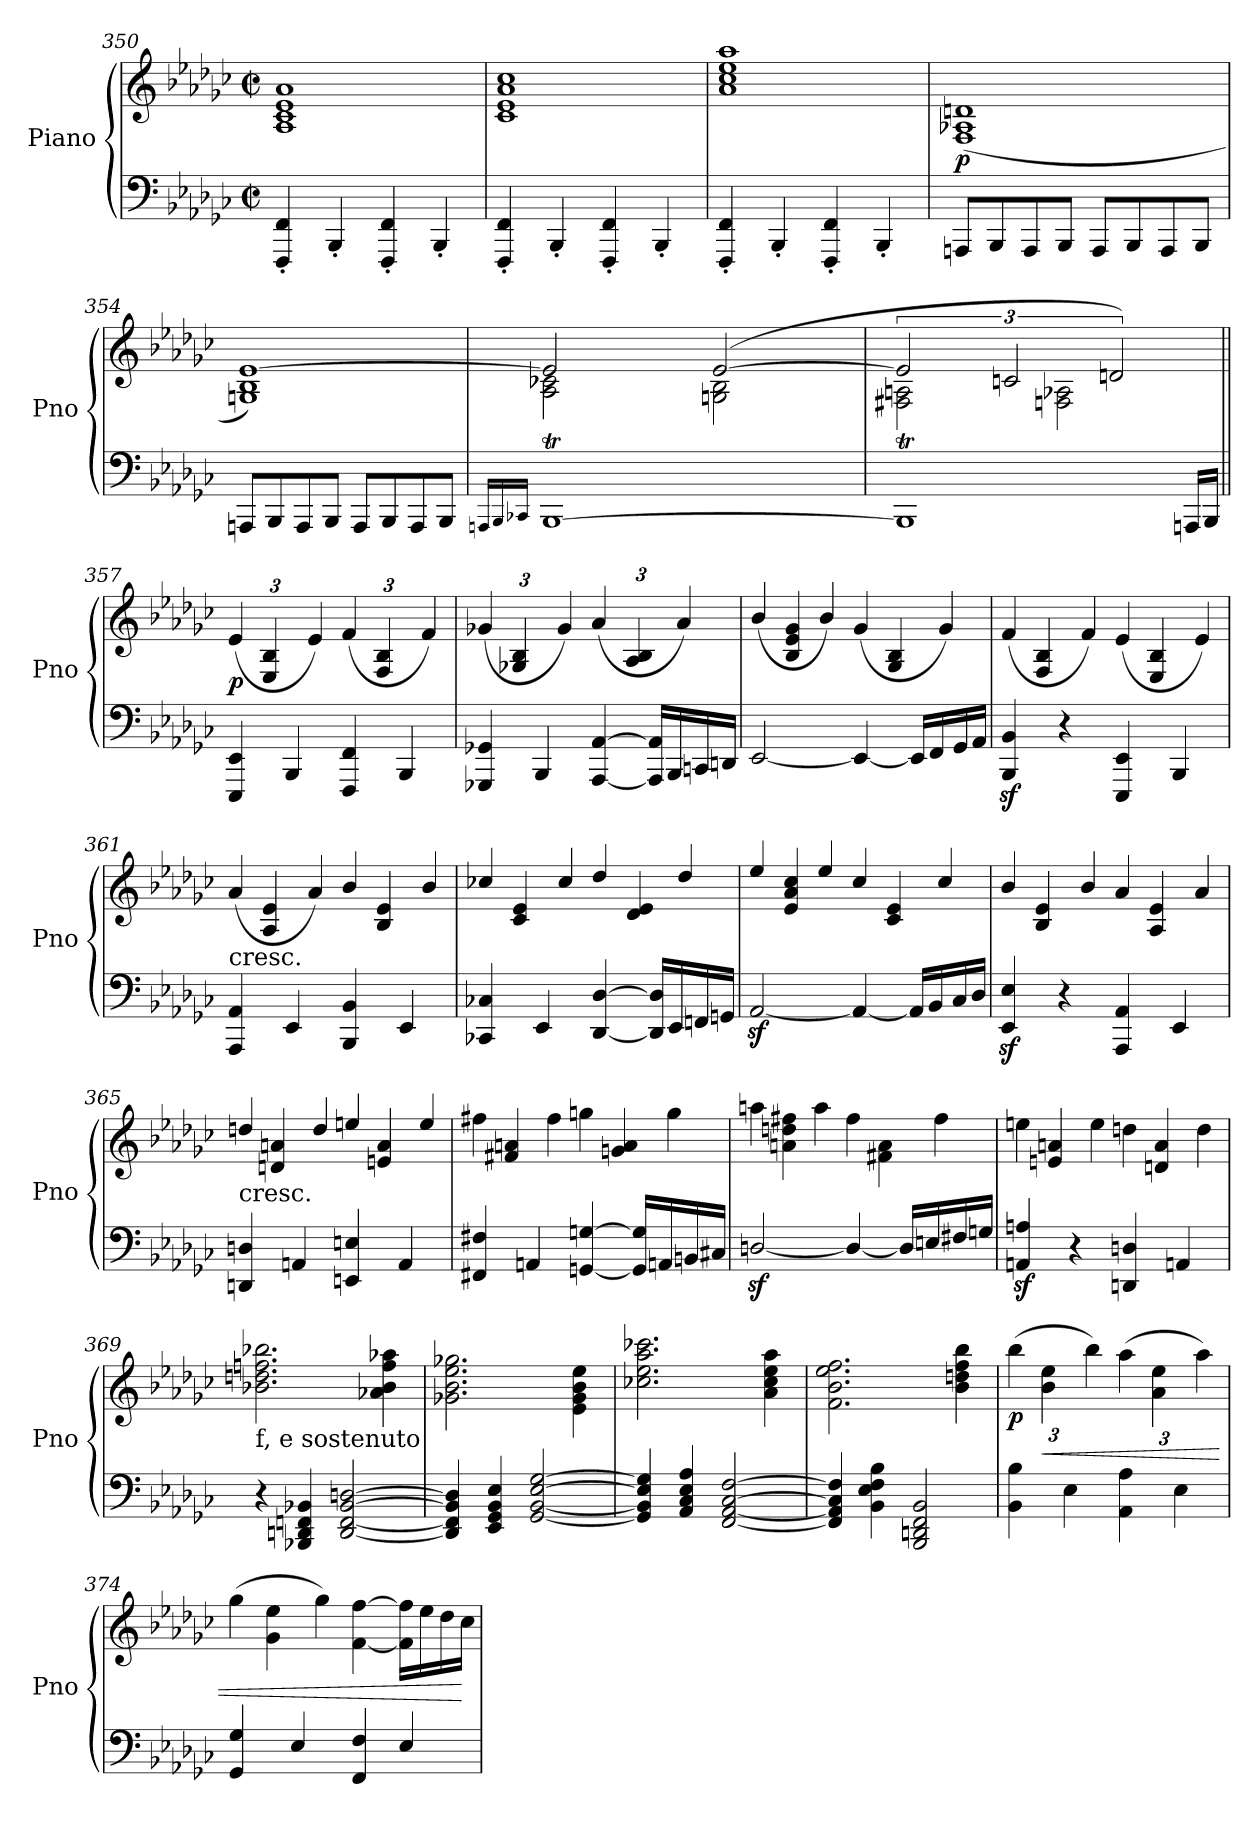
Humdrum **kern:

**kern	**kern	**dynam
*part1	*part1	*part1
*staff2	*staff1	*staff1/2
*I"Piano	*	*
*I'Pno	*	*
*clefF4	*clefG2	*
*k[b-e-a-d-g-c-]	*k[b-e-a-d-g-c-]	*
*G-:	*G-:	*
*M2/2	*M2/2	*
*met(c|)	*met(c|)	*
=350	=350	=350
4FFF/' 4FF/'	1A- 1c- 1e- 1a-	.
4BBB-'/	.	.
4FFF/' 4FF/'	.	.
4BBB-'/	.	.
=351	=351	=351
4FFF/' 4FF/'	1c- 1e- 1a- 1cc-	.
4BBB-'/	.	.
4FFF/' 4FF/'	.	.
4BBB-'/	.	.
=352	=352	=352
4FFF/' 4FF/'	1a- 1cc- 1ee- 1aa-	.
4BBB-'/	.	.
4FFF/' 4FF/'	.	.
4BBB-'/	.	.
!!LO:PB:g=z
=353	=353	=353
!	!	!LO:DY:b
8AAAn/L	(1F 1A-X 1dn	p
8BBB-/	.	.
8AAA/	.	.
8BBB-/J	.	.
8AAA/L	.	.
8BBB-/	.	.
8AAA/	.	.
8BBB-/J	.	.
!!LO:PB:g=z
=354	=354	=354
8AAAn/L	1Gn 1B- [1e-)	.
8BBB-/	.	.
8AAA/	.	.
8BBB-/J	.	.
8AAA/L	.	.
8BBB-/	.	.
8AAA/	.	.
8BBB-/J	.	.
=355	=355	=355
16qAAAn/LL	.	.
16qBBB-/	.	.
16qCC-X/JJ	.	.
*^	*^	*
[1BBB-t	16AAAyy	2e-/]	2A-\ 2c-X\	.
.	16BBB-yy	.	.	.
.	16CC-yy	.	.	.
.	16BBB-yy	.	.	.
.	16CC-yy	.	.	.
.	16BBB-yy	.	.	.
.	16CC-yy	.	.	.
.	16BBB-yy	.	.	.
.	16CC-yy	([2e-/	2Gn\ 2B-\	.
.	16BBB-yy	.	.	.
.	16CC-yy	.	.	.
.	16BBB-yy	.	.	.
.	16CC-yy	.	.	.
.	16BBB-yy	.	.	.
.	16CC-yy	.	.	.
.	16BBB-yy	.	.	.
=356	=356	=356	=356	=356
1BBB-t]	16CC-yy	3e-/]	2F#X\ 2An\	.
.	16BBB-yy	.	.	.
.	16CC-yy	.	.	.
.	16BBB-yy	.	.	.
.	16CC-yy	.	.	.
.	16BBB-yy	.	.	.
.	.	3cn/	.	.
.	16CC-yy	.	.	.
.	16BBB-yy	.	.	.
.	16CC-yy	.	2Fn\ 2A-X\	.
.	16BBB-yy	.	.	.
.	16CC-yy	.	.	.
.	.	3dn/)	.	.
.	16BBB-yy	.	.	.
.	16CC-yy	.	.	.
.	16BBB-yy	.	.	.
.	16AAAn/LL	.	.	.
.	16BBB-/JJ	.	.	.
*v	*v	*	*	*
*	*v	*v	*
!!LO:PB:g=z
=357||	=357||	=357||
*	*Xbrackettup	*
*^	*	*
!	!	!	!LO:DY:b
*v	*v	*	*
4EEE-/ 4EE-/	(6e-/	p
.	6E-/ 6B-/	.
4BBB-/	.	.
.	6e-/)	.
4FFF/ 4FF/	(6f/	.
.	6F/ 6B-/	.
4BBB-/	.	.
.	6f/)	.
=358	=358	=358
4GGG-X/ 4GG-X/	(6g-X/	.
.	6G-X/ 6B-/	.
4BBB-/	.	.
.	6g-/)	.
[4AAA-/ [4AA-/	(6a-/	.
.	6A-/ 6B-/	.
16AAA-/] 16AA-/]LL	.	.
16BBB-/	.	.
.	6a-/)	.
16CCn/	.	.
16DDn/JJ	.	.
!!LO:PB:g=z
=359	=359	=359
*	*Xtuplet	*
[2EE-/	(6b-/	.
.	6B-/ 6e-/ 6g-/	.
.	6b-/)	.
4EE-/_	(6g-/	.
.	6G-/ 6B-/	.
16EE-/LL]	.	.
16FF/	.	.
.	6g-/)	.
16GG-/	.	.
16AA-/JJ	.	.
=360	=360	=360
4BBB-/z< 4BB-/z<	(6f/	.
.	6F/ 6B-/	.
4r	.	.
.	6f/)	.
4EEE-/ 4EE-/	(6e-/	.
.	6E-/ 6B-/	.
4BBB-/	.	.
.	6e-/)	.
=361	=361	=361
!LO:TX:a:t=cresc.	!	!
4AAA-/ 4AA-/	(6a-/	.
.	6A-/ 6e-/	.
4EE-/	.	.
.	6a-/)	.
4BBB-/ 4BB-/	6b-/	.
.	6B-/ 6e-/	.
4EE-/	.	.
.	6b-/	.
=362	=362	=362
4CC-X/ 4C-X/	6cc-X/	.
.	6c-/ 6e-/	.
4EE-/	.	.
.	6cc-/	.
[4DD-/ [4D-/	6dd-/	.
.	6d-/ 6e-/	.
16DD-/] 16D-/]LL	.	.
16EE-/	.	.
.	6dd-/	.
16FFn/	.	.
16GGn/JJ	.	.
!!LO:PB:g=z
=363	=363	=363
[2AA-z</	6ee-/	.
.	6e-/ 6a-/ 6cc-/	.
.	6ee-/	.
4AA-/_	6cc-/	.
.	6c-/ 6e-/	.
16AA-/LL]	.	.
16BB-/	.	.
.	6cc-/	.
16C-/	.	.
16D-/JJ	.	.
=364	=364	=364
4EE-/z< 4E-/z<	6b-/	.
.	6B-/ 6e-/	.
4r	.	.
.	6b-/	.
4AAA-/ 4AA-/	6a-/	.
.	6A-/ 6e-/	.
4EE-/	.	.
.	6a-/	.
=365	=365	=365
!	!LO:TX:b:t=cresc.	!
4DDn/ 4Dn/	6ddn/	.
.	6dn/ 6an/	.
4AAn/	.	.
.	6dd/	.
4EEn/ 4En/	6een/	.
.	6en/ 6a/	.
4AA/	.	.
.	6ee/	.
=366	=366	=366
4FF#X/ 4F#X/	6ff#X\	.
.	6f#X/ 6an/	.
4AAn/	.	.
.	6ff#\	.
[4GGn/ [4Gn/	6ggn\	.
.	6gn/ 6a/	.
16GG/] 16G/]LL	.	.
16AAn/	.	.
.	6gg\	.
16BBn/	.	.
16C#X/JJ	.	.
!!LO:PB:g=z
=367	=367	=367
[2Dnz</	6aan\	.
.	6an\ 6ddn\ 6ff#X\	.
.	6aa\	.
4D/_	6ff#\	.
.	6f#X\ 6a\	.
16D/LL]	.	.
16En/	.	.
.	6ff#\	.
16F#X/	.	.
16Gn/JJ	.	.
!!LO:PB:g=z
=368	=368	=368
4AAn/z< 4An/z<	6een\	.
.	6en/ 6an/	.
4r	.	.
.	6ee\	.
4DDn/ 4Dn/	6ddn\	.
.	6dn/ 6a/	.
4AAn/	.	.
.	6dd\	.
=369	=369	=369
!	!LO:TX:b:t=f, e sostenuto	!
4r	2.b-X\ 2.ddn\ 2.ffn\ 2.bb-X\	.
4BBB-X/ 4DDn/ 4FFn/ 4BB-X/	.	.
[2DD/ [2FF/ [2BB-/ [2Dn/	.	.
.	4a-X\ 4b-\ 4ff\ 4aa-X\	.
=370	=370	=370
4DD/] 4FF/] 4BB-/] 4D/]	2.g-X\ 2.b-\ 2.ee-\ 2.gg-X\	.
4EE-/ 4GG-/ 4BB-/ 4E-/	.	.
[2GG-/ [2BB-/ [2E-/ [2G-/	.	.
.	4e-\ 4g-\ 4b-\ 4ee-\	.
!!LO:PB:g=z
=371	=371	=371
4GG-/] 4BB-/] 4E-/] 4G-/]	2.cc-X\ 2.ee-\ 2.aa-\ 2.ccc-X\	.
4AA-/ 4C-/ 4E-/ 4A-/	.	.
[2FF/ [2AA-/ [2C-/ [2F/	.	.
.	4a-\ 4cc-\ 4ee-\ 4aa-\	.
=372	=372	=372
4FF/] 4AA-/] 4C-/] 4F/]	2.f\ 2.b-\ 2.ee-\ 2.ff\	.
4BB-\ 4E-\ 4F\ 4B-\	.	.
2BBB-/ 2DDn/ 2FF/ 2BB-/	.	.
.	4b-\ 4ddn\ 4ff\ 4bb-\	.
!!LO:PB:g=z
=373	=373	=373
*	*tuplet	*
!	!	!LO:DY:b
4BB-\ 4B-\	(6bb-\	p
!	!	!LO:HP:b
.	6b-\ 6ee-\	<
4E-\	.	.
.	6bb-\)	.
4AA-\ 4A-\	(6aa-\	.
.	6a-\ 6ee-\	.
4E-\	.	.
.	6aa-\)	.
=374	=374	=374
*	*Xtuplet	*
4GG-/ 4G-/	(6gg-\	.
.	6g-\ 6ee-\	.
4E-/	.	.
.	6gg-\)	.
4FF/ 4F/	[4f\ [4ff\	.
4E-/	16f\] 16ff\]LL	.
.	16ee-\	.
.	16dd-\	.
.	16cc-\JJ	[
=	=	=
*-	*-	*-
